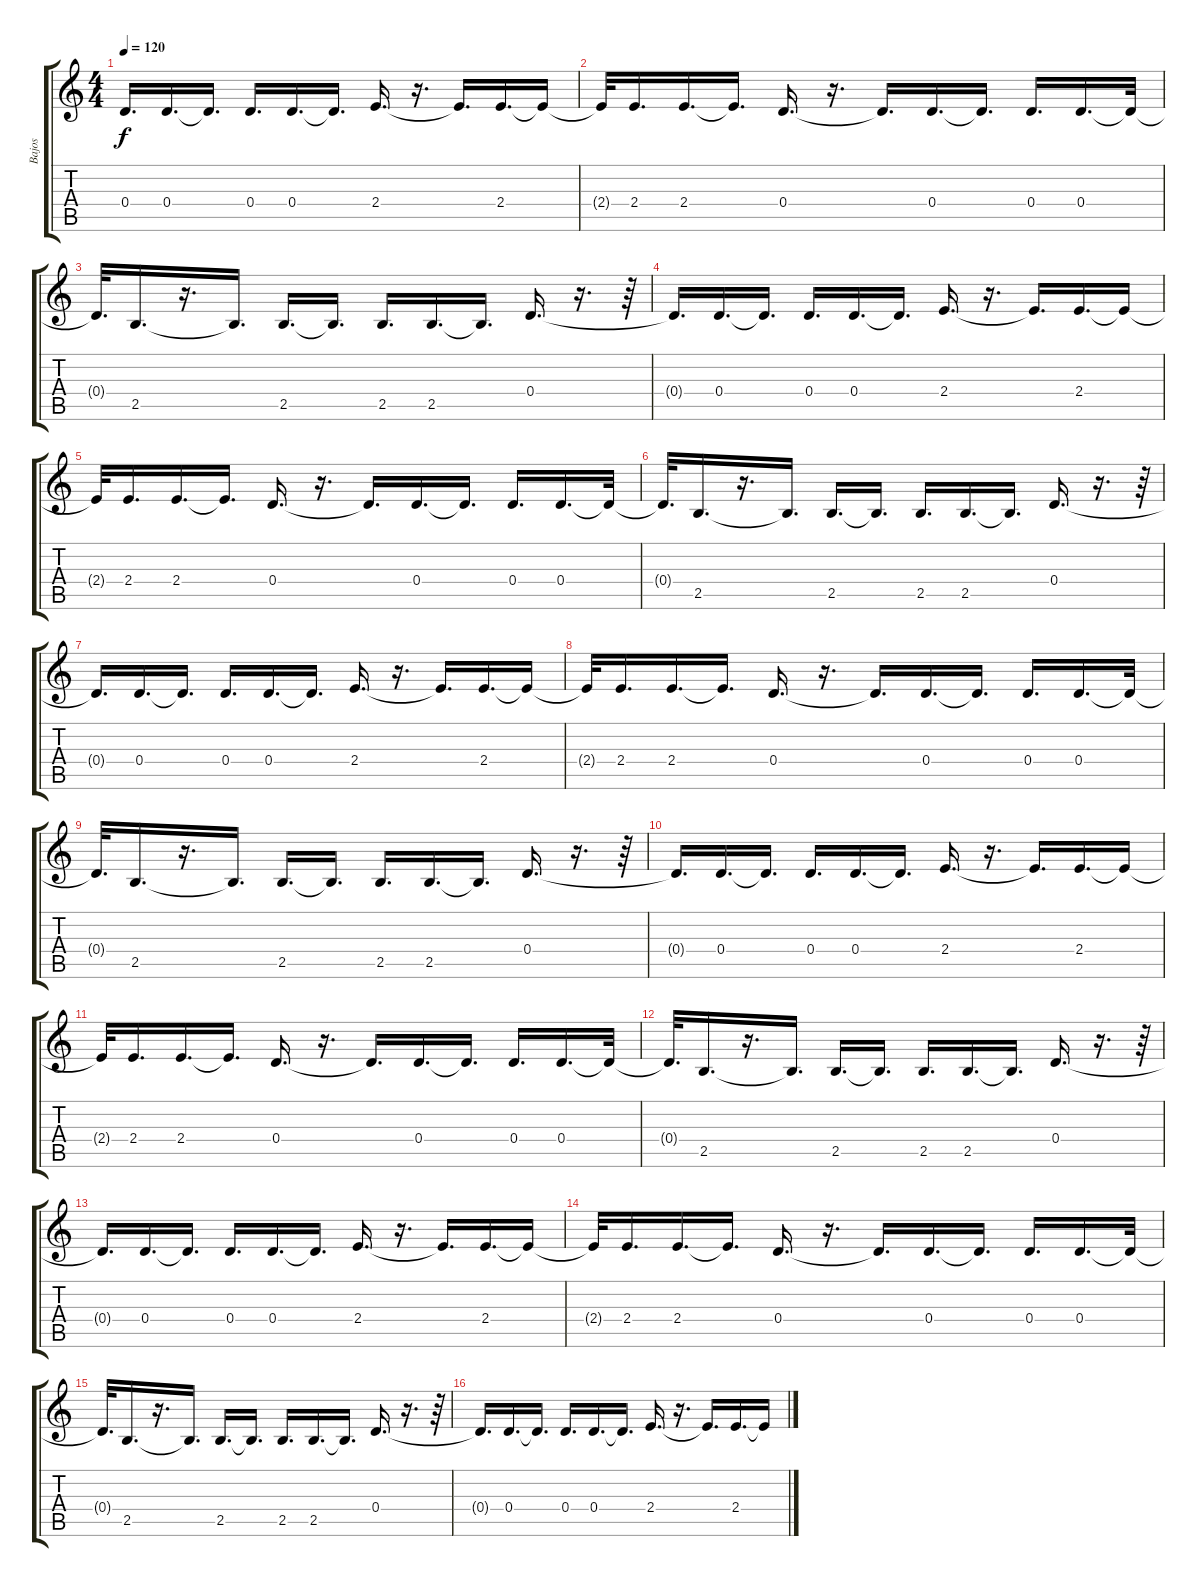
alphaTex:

\track ("Bajos" "Bajos") {instrument acousticguitarnylon}
\staff {score tabs}
\tuning (E4 B3 G3 D3 A2 E2) {hide}
\ts (4 4)
\tempo 120
\clef g2
\ks c
0.4{t}.16{d dy f} 0.4.16{d} 0.4{t}.16{d} 0.4.16{d} 0.4.16{d} 0.4{t}.16{d} 2.4.16{d} r.16{d} 2.4{t}.16{d} 2.4.16{d} 2.4{t}.16 |
2.4{t}.32 2.4.16{d} 2.4.16{d} 2.4{t}.16{d} 0.4.16{d} r.16{d} 0.4{t}.16{d} 0.4.16{d} 0.4{t}.16{d} 0.4.16{d} 0.4.16{d} 0.4{t}.32 |
0.4{t}.32{d} 2.5.16{d} r.16{d} 2.5{t}.16{d} 2.5.16{d} 2.5{t}.16{d} 2.5.16{d} 2.5.16{d} 2.5{t}.16{d} 0.4.16{d} r.16{d} r.64 |
0.4{t}.16{d} 0.4.16{d} 0.4{t}.16{d} 0.4.16{d} 0.4.16{d} 0.4{t}.16{d} 2.4.16{d} r.16{d} 2.4{t}.16{d} 2.4.16{d} 2.4{t}.16 |
2.4{t}.32 2.4.16{d} 2.4.16{d} 2.4{t}.16{d} 0.4.16{d} r.16{d} 0.4{t}.16{d} 0.4.16{d} 0.4{t}.16{d} 0.4.16{d} 0.4.16{d} 0.4{t}.32 |
0.4{t}.32{d} 2.5.16{d} r.16{d} 2.5{t}.16{d} 2.5.16{d} 2.5{t}.16{d} 2.5.16{d} 2.5.16{d} 2.5{t}.16{d} 0.4.16{d} r.16{d} r.64 |
0.4{t}.16{d} 0.4.16{d} 0.4{t}.16{d} 0.4.16{d} 0.4.16{d} 0.4{t}.16{d} 2.4.16{d} r.16{d} 2.4{t}.16{d} 2.4.16{d} 2.4{t}.16 |
2.4{t}.32 2.4.16{d} 2.4.16{d} 2.4{t}.16{d} 0.4.16{d} r.16{d} 0.4{t}.16{d} 0.4.16{d} 0.4{t}.16{d} 0.4.16{d} 0.4.16{d} 0.4{t}.32 |
0.4{t}.32{d} 2.5.16{d} r.16{d} 2.5{t}.16{d} 2.5.16{d} 2.5{t}.16{d} 2.5.16{d} 2.5.16{d} 2.5{t}.16{d} 0.4.16{d} r.16{d} r.64 |
0.4{t}.16{d} 0.4.16{d} 0.4{t}.16{d} 0.4.16{d} 0.4.16{d} 0.4{t}.16{d} 2.4.16{d} r.16{d} 2.4{t}.16{d} 2.4.16{d} 2.4{t}.16 |
2.4{t}.32 2.4.16{d} 2.4.16{d} 2.4{t}.16{d} 0.4.16{d} r.16{d} 0.4{t}.16{d} 0.4.16{d} 0.4{t}.16{d} 0.4.16{d} 0.4.16{d} 0.4{t}.32 |
0.4{t}.32{d} 2.5.16{d} r.16{d} 2.5{t}.16{d} 2.5.16{d} 2.5{t}.16{d} 2.5.16{d} 2.5.16{d} 2.5{t}.16{d} 0.4.16{d} r.16{d} r.64 |
0.4{t}.16{d} 0.4.16{d} 0.4{t}.16{d} 0.4.16{d} 0.4.16{d} 0.4{t}.16{d} 2.4.16{d} r.16{d} 2.4{t}.16{d} 2.4.16{d} 2.4{t}.16 |
2.4{t}.32 2.4.16{d} 2.4.16{d} 2.4{t}.16{d} 0.4.16{d} r.16{d} 0.4{t}.16{d} 0.4.16{d} 0.4{t}.16{d} 0.4.16{d} 0.4.16{d} 0.4{t}.32 |
0.4{t}.32{d} 2.5.16{d} r.16{d} 2.5{t}.16{d} 2.5.16{d} 2.5{t}.16{d} 2.5.16{d} 2.5.16{d} 2.5{t}.16{d} 0.4.16{d} r.16{d} r.64 |
0.4{t}.16{d} 0.4.16{d} 0.4{t}.16{d} 0.4.16{d} 0.4.16{d} 0.4{t}.16{d} 2.4.16{d} r.16{d} 2.4{t}.16{d} 2.4.16{d} 2.4{t}.16
